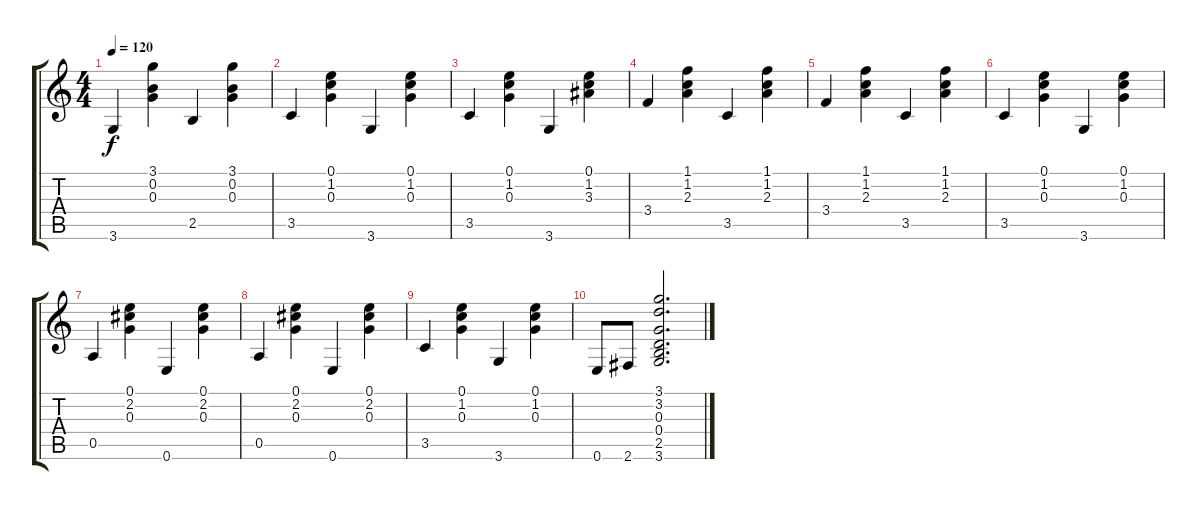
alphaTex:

\track "" {instrument acousticguitarnylon}
\staff {score tabs}
\tuning (E4 B3 G3 D3 A2 E2) {hide}
\ts (4 4)
\tempo 120
\clef g2
\ks c
3.6.4{dy f instrument acousticguitarnylon} (3.1 0.2 0.3).4 2.5.4 (3.1 0.2 0.3).4 |
3.5.4 (0.1 1.2 0.3).4 3.6.4 (0.1 1.2 0.3).4 |
3.5.4 (0.1 1.2 0.3).4 3.6.4 (0.1 1.2 3.3).4 |
3.4.4 (1.1 1.2 2.3).4 3.5.4 (1.1 1.2 2.3).4 |
3.4.4 (1.1 1.2 2.3).4 3.5.4 (1.1 1.2 2.3).4 |
3.5.4 (0.1 1.2 0.3).4 3.6.4 (0.1 1.2 0.3).4 |
0.5.4 (0.1 2.2 0.3).4 0.6.4 (0.1 2.2 0.3).4 |
0.5.4 (0.1 2.2 0.3).4 0.6.4 (0.1 2.2 0.3).4 |
3.5.4 (0.1 1.2 0.3).4 3.6.4 (0.1 1.2 0.3).4 |
0.6.8 2.6.8 (3.1 3.2 0.3 0.4 2.5 3.6).2{d}
